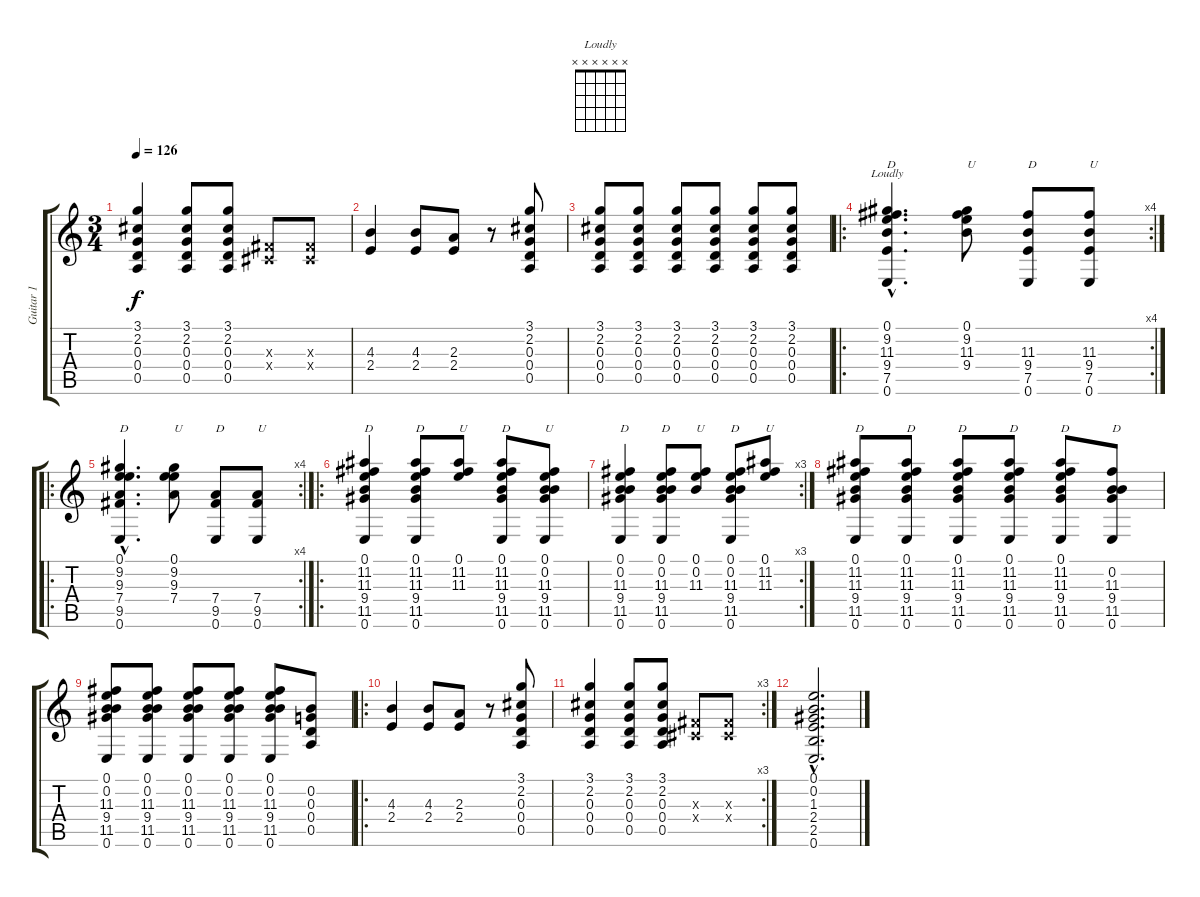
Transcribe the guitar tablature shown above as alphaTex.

\track ("Guitar 1" "Guitar 1") {instrument acousticguitarsteel}
\staff {score tabs}
\tuning (E4 B3 G3 D3 A2 E2) {hide}
\chord ("Loudly" x x x x x x) {firstfret 0}
\ts (3 4)
\tempo 126
\clef g2
\ks c
(3.1 2.2 0.3 0.4 0.5).4{dy f} (3.1 2.2 0.3 0.4 0.5).8 (3.1 2.2 0.3 0.4 0.5).8 (-1.3{x} -1.4{x}).8 (-1.3{x} -1.4{x}).8 |
(4.3 2.4).4 (4.3 2.4).8 (2.3 2.4).8 r.8 (3.1 2.2 0.3 0.4 0.5).8 |
(3.1 2.2 0.3 0.4 0.5).8 (3.1 2.2 0.3 0.4 0.5).8 (3.1 2.2 0.3 0.4 0.5).8 (3.1 2.2 0.3 0.4 0.5).8 (3.1 2.2 0.3 0.4 0.5).8 (3.1 2.2 0.3 0.4 0.5).8 |
\ro
\rc 4
(0.1{hac} 9.2{hac} 11.3{hac} 9.4{hac} 7.5{hac} 0.6{hac}).4{d ch "Loudly" txt "D"} (0.1 9.2 11.3 9.4).8{txt "U"} (11.3 9.4 7.5 0.6).8{txt "D"} (11.3 9.4 7.5 0.6).8{txt "U"} |
\ro
\rc 4
(0.1{hac} 9.2{hac} 9.3{hac} 7.4{hac} 9.5{hac} 0.6{hac}).4{d txt "D"} (0.1 9.2 9.3 7.4).8{txt "U"} (7.4 9.5 0.6).8{txt "D"} (7.4 9.5 0.6).8{txt "U"} |
\ro
(0.1 11.2 11.3 9.4 11.5 0.6).4{txt "D"} (0.1 11.2 11.3 9.4 11.5 0.6).8{txt "D"} (0.1 11.2 11.3).8{txt "U"} (0.1 11.2 11.3 9.4 11.5 0.6).8{txt "D"} (0.1 0.2 11.3 9.4 11.5 0.6).8{txt "U"} |
\rc 3
(0.1 0.2 11.3 9.4 11.5 0.6).4{txt "D"} (0.1 0.2 11.3 9.4 11.5 0.6).8{txt "D"} (0.1 0.2 11.3).8{txt "U"} (0.1 0.2 11.3 9.4 11.5 0.6).8{txt "D"} (0.1 11.2 11.3).8{txt "U"} |
(0.1 11.2 11.3 9.4 11.5 0.6).8{txt "D"} (0.1 11.2 11.3 9.4 11.5 0.6).8{txt "D"} (0.1 11.2 11.3 9.4 11.5 0.6).8{txt "D"} (0.1 11.2 11.3 9.4 11.5 0.6).8{txt "D"} (0.1 11.2 11.3 9.4 11.5 0.6).8{txt "D"} (0.2 11.3 9.4 11.5 0.6).8{txt "D"} |
(0.1 0.2 11.3 9.4 11.5 0.6).8 (0.1 0.2 11.3 9.4 11.5 0.6).8 (0.1 0.2 11.3 9.4 11.5 0.6).8 (0.1 0.2 11.3 9.4 11.5 0.6).8 (0.1 0.2 11.3 9.4 11.5 0.6).8 (0.2 0.3 0.4 0.5).8 |
\ro
(4.3 2.4).4 (4.3 2.4).8 (2.3 2.4).8 r.8 (3.1 2.2 0.3 0.4 0.5).8 |
\rc 3
(3.1 2.2 0.3 0.4 0.5).4 (3.1 2.2 0.3 0.4 0.5).8 (3.1 2.2 0.3 0.4 0.5).8 (-1.3{x} -1.4{x}).8 (-1.3{x} -1.4{x}).8 |
(0.1{hac} 0.2{hac} 1.3{hac} 2.4{hac} 2.5{hac} 0.6{hac}).2{d}
